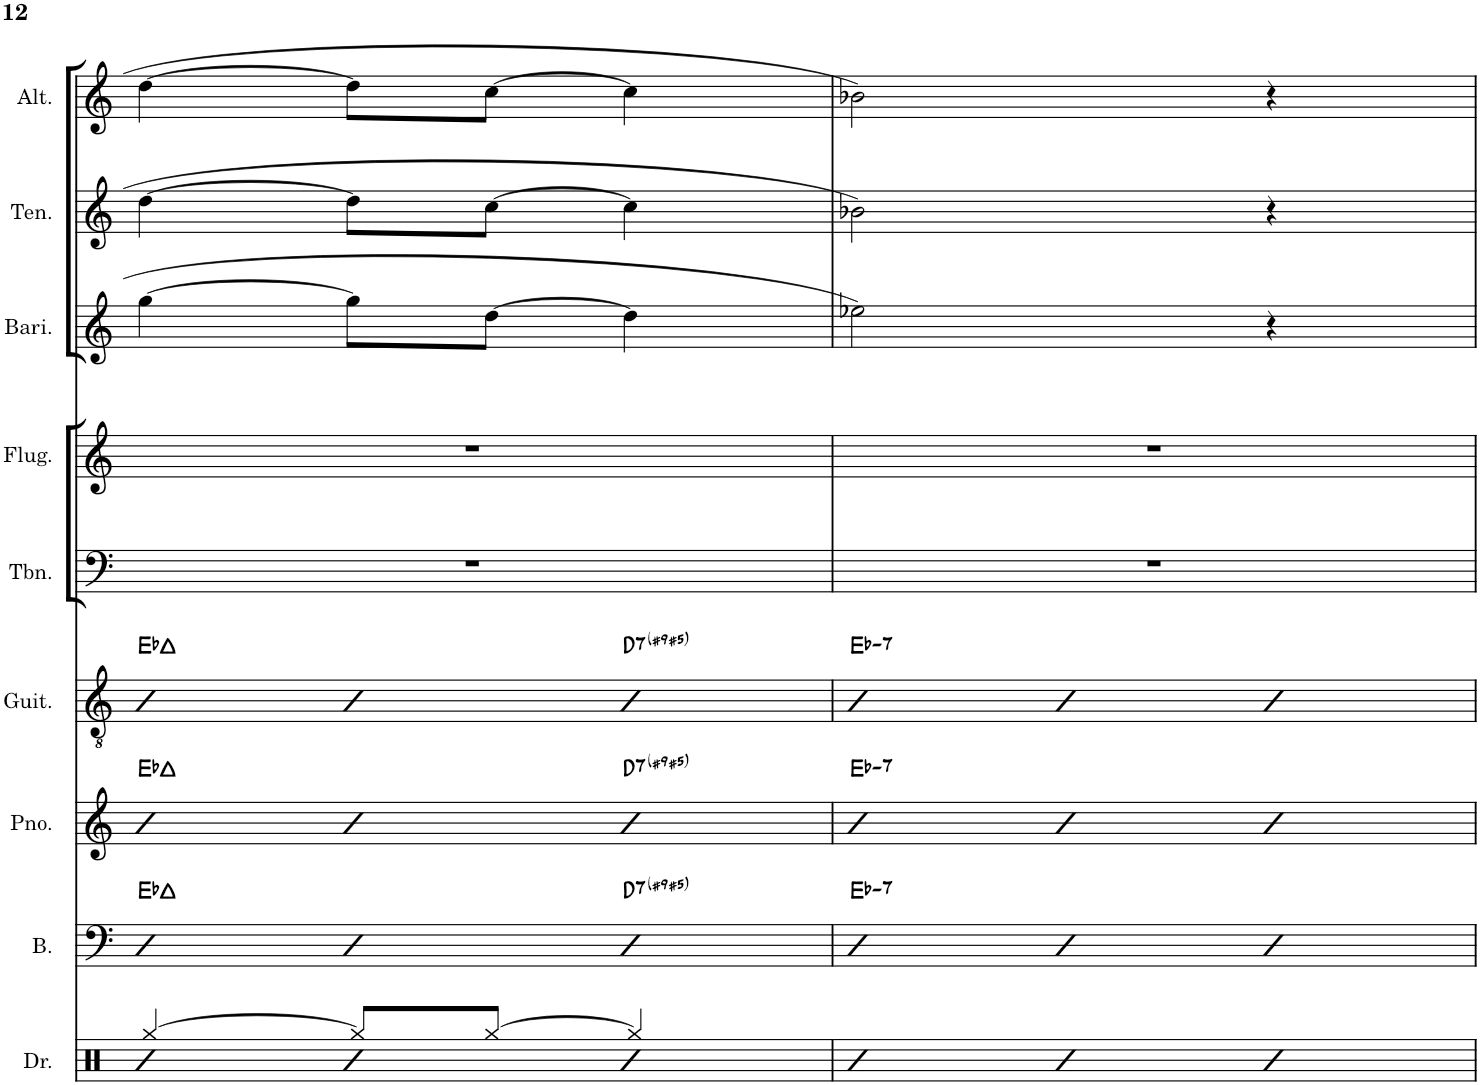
**kern	**kern	**harte	**kern	**harte	**kern	**harte	**kern	**kern	**kern	**kern	**kern
*part9	*part8	*part8	*part7	*part7	*part6	*part6	*part5	*part4	*part3	*part2	*part1
*staff9	*staff8	*	*staff7	*	*staff6	*	*staff5	*staff4	*staff3	*staff2	*staff1
*I"Drums	*I"Bass	*	*I"Piano	*	*I"Guitar	*	*I"Trombone	*I"Flugelhorn	*I"Baritone	*I"Tenor	*I"Alto
*I'Dr.	*I'B.	*	*I'Pno.	*	*I'Guit.	*	*I'Tbn.	*I'Flug.	*I'Bari.	*I'Ten.	*I'Alt.
!!LO:PB:g=z
*clefX	*clefF4	*	*clefG2	*	*clefGv2	*	*clefF4	*clefG2	*clefG2	*clefG2	*clefG2
*	*Trd7c12	*	*	*	*Trd7c12	*	*	*Trd1c2	*Trd12c21	*Trd8c14	*Trd5c9
*k[]	*k[]	*	*k[]	*	*k[]	*	*k[]	*k[]	*k[]	*k[]	*k[]
*M3/4	*M3/4	*	*M3/4	*	*M3/4	*	*M3/4	*M3/4	*M3/4	*M3/4	*M3/4
=91	=91	=91	=91	=91	=91	=91	=91	=91	=91	=91	=91
*^	*	*	*	*	*	*	*	*	*	*	*
4R	[4Rgg/	4D	Eb:maj	4bn	Eb:maj	4bbn	Eb:maj	2.r	2.r	[4gg\	[4dd\	[4dd\
4R	8Rgg/L]	4D	.	4b	.	4bb	.	.	.	8gg\L]	8dd\L]	8dd\L]
.	[8Rgg/J	.	.	.	.	.	.	.	.	[8dd\J	[8cc\J	[8cc\J
!	!	!	!LO:H:kt=7	!	!LO:H:kt=7	!	!LO:H:kt=7	!	!	!	!	!
4R	4Rgg/]	4D	D:(3,#5,b7,#9)	4b	D:(3,#5,b7,#9)	4bb	D:(3,#5,b7,#9)	.	.	4dd\]	4cc\]	4cc\]
=92	=92	=92	=92	=92	=92	=92	=92	=92	=92	=92	=92	=92
!	!	!	!LO:H:kt=7	!	!LO:H:kt=7	!	!LO:H:kt=7	!	!	!	!	!
*v	*v	*	*	*	*	*	*	*	*	*	*	*
4R	4Dn	Eb:min7	4bn	Eb:min7	4bbn	Eb:min7	2.r	2.r	2ee-X\	2b-X\	2b-X\
4R	4D	.	4b	.	4bb	.	.	.	.	.	.
4R	4D	.	4b	.	4bb	.	.	.	4r	4r	4r
=	=	=	=	=	=	=	=	=	=	=	=
*-	*-	*-	*-	*-	*-	*-	*-	*-	*-	*-	*-
